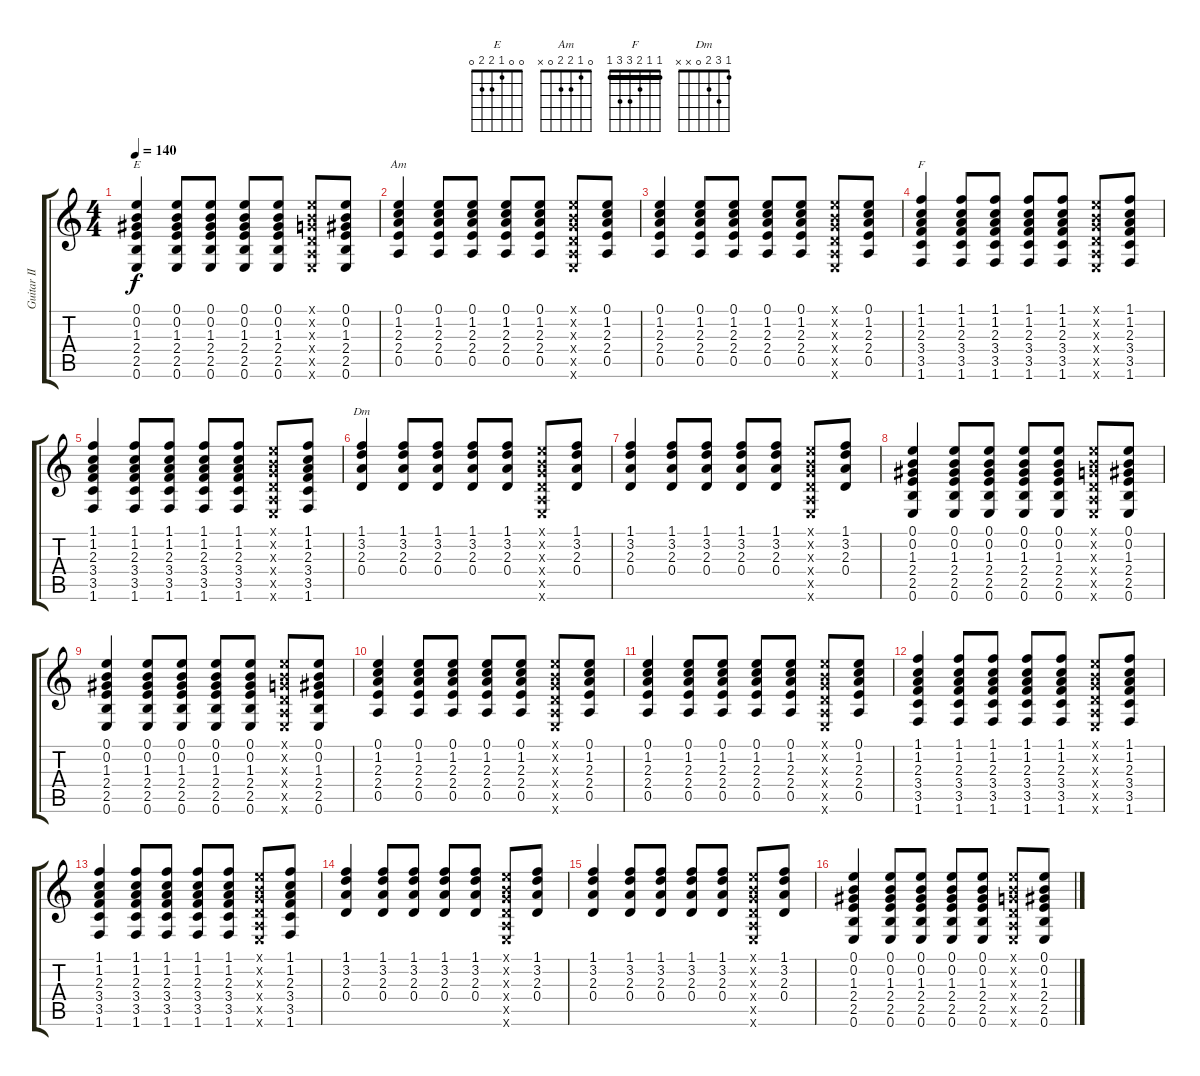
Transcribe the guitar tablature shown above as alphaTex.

\track ("Guitar II" "Guitar II") {instrument acousticguitarnylon}
\staff {score tabs}
\tuning (E4 B3 G3 D3 A2 E2) {hide}
\chord ("E" 0 0 1 2 2 0)
\chord ("Am" 0 1 2 2 0 x)
\chord ("F" 1 1 2 3 3 1) {barre 1}
\chord ("Dm" 1 3 2 0 x x)
\ts (4 4)
\tempo 140
\clef g2
\ks c
(0.1 0.2 1.3 2.4 2.5 0.6).4{ch "E" dy f} (0.1 0.2 1.3 2.4 2.5 0.6).8 (0.1 0.2 1.3 2.4 2.5 0.6).8 (0.1 0.2 1.3 2.4 2.5 0.6).8 (0.1 0.2 1.3 2.4 2.5 0.6).8 (0.1{x} 0.2{x} 0.3{x} 0.4{x} 0.5{x} 0.6{x}).8 (0.1 0.2 1.3 2.4 2.5 0.6).8 |
(0.1 1.2 2.3 2.4 0.5).4{ch "Am"} (0.1 1.2 2.3 2.4 0.5).8 (0.1 1.2 2.3 2.4 0.5).8 (0.1 1.2 2.3 2.4 0.5).8 (0.1 1.2 2.3 2.4 0.5).8 (0.1{x} 0.2{x} 0.3{x} 0.4{x} 0.5{x} 0.6{x}).8 (0.1 1.2 2.3 2.4 0.5).8 |
(0.1 1.2 2.3 2.4 0.5).4 (0.1 1.2 2.3 2.4 0.5).8 (0.1 1.2 2.3 2.4 0.5).8 (0.1 1.2 2.3 2.4 0.5).8 (0.1 1.2 2.3 2.4 0.5).8 (0.1{x} 0.2{x} 0.3{x} 0.4{x} 0.5{x} 0.6{x}).8 (0.1 1.2 2.3 2.4 0.5).8 |
(1.1 1.2 2.3 3.4 3.5 1.6).4{ch "F"} (1.1 1.2 2.3 3.4 3.5 1.6).8 (1.1 1.2 2.3 3.4 3.5 1.6).8 (1.1 1.2 2.3 3.4 3.5 1.6).8 (1.1 1.2 2.3 3.4 3.5 1.6).8 (0.1{x} 0.2{x} 0.3{x} 0.4{x} 0.5{x} 0.6{x}).8 (1.1 1.2 2.3 3.4 3.5 1.6).8 |
(1.1 1.2 2.3 3.4 3.5 1.6).4 (1.1 1.2 2.3 3.4 3.5 1.6).8 (1.1 1.2 2.3 3.4 3.5 1.6).8 (1.1 1.2 2.3 3.4 3.5 1.6).8 (1.1 1.2 2.3 3.4 3.5 1.6).8 (0.1{x} 0.2{x} 0.3{x} 0.4{x} 0.5{x} 0.6{x}).8 (1.1 1.2 2.3 3.4 3.5 1.6).8 |
(1.1 3.2 2.3 0.4).4{ch "Dm"} (1.1 3.2 2.3 0.4).8 (1.1 3.2 2.3 0.4).8 (1.1 3.2 2.3 0.4).8 (1.1 3.2 2.3 0.4).8 (0.1{x} 0.2{x} 0.3{x} 0.4{x} 0.5{x} 0.6{x}).8 (1.1 3.2 2.3 0.4).8 |
(1.1 3.2 2.3 0.4).4 (1.1 3.2 2.3 0.4).8 (1.1 3.2 2.3 0.4).8 (1.1 3.2 2.3 0.4).8 (1.1 3.2 2.3 0.4).8 (0.1{x} 0.2{x} 0.3{x} 0.4{x} 0.5{x} 0.6{x}).8 (1.1 3.2 2.3 0.4).8 |
(0.1 0.2 1.3 2.4 2.5 0.6).4 (0.1 0.2 1.3 2.4 2.5 0.6).8 (0.1 0.2 1.3 2.4 2.5 0.6).8 (0.1 0.2 1.3 2.4 2.5 0.6).8 (0.1 0.2 1.3 2.4 2.5 0.6).8 (0.1{x} 0.2{x} 0.3{x} 0.4{x} 0.5{x} 0.6{x}).8 (0.1 0.2 1.3 2.4 2.5 0.6).8 |
(0.1 0.2 1.3 2.4 2.5 0.6).4 (0.1 0.2 1.3 2.4 2.5 0.6).8 (0.1 0.2 1.3 2.4 2.5 0.6).8 (0.1 0.2 1.3 2.4 2.5 0.6).8 (0.1 0.2 1.3 2.4 2.5 0.6).8 (0.1{x} 0.2{x} 0.3{x} 0.4{x} 0.5{x} 0.6{x}).8 (0.1 0.2 1.3 2.4 2.5 0.6).8 |
(0.1 1.2 2.3 2.4 0.5).4 (0.1 1.2 2.3 2.4 0.5).8 (0.1 1.2 2.3 2.4 0.5).8 (0.1 1.2 2.3 2.4 0.5).8 (0.1 1.2 2.3 2.4 0.5).8 (0.1{x} 0.2{x} 0.3{x} 0.4{x} 0.5{x} 0.6{x}).8 (0.1 1.2 2.3 2.4 0.5).8 |
(0.1 1.2 2.3 2.4 0.5).4{volume 9} (0.1 1.2 2.3 2.4 0.5).8 (0.1 1.2 2.3 2.4 0.5).8 (0.1 1.2 2.3 2.4 0.5).8 (0.1 1.2 2.3 2.4 0.5).8 (0.1{x} 0.2{x} 0.3{x} 0.4{x} 0.5{x} 0.6{x}).8 (0.1 1.2 2.3 2.4 0.5).8 |
(1.1 1.2 2.3 3.4 3.5 1.6).4{volume 9} (1.1 1.2 2.3 3.4 3.5 1.6).8 (1.1 1.2 2.3 3.4 3.5 1.6).8 (1.1 1.2 2.3 3.4 3.5 1.6).8 (1.1 1.2 2.3 3.4 3.5 1.6).8 (0.1{x} 0.2{x} 0.3{x} 0.4{x} 0.5{x} 0.6{x}).8 (1.1 1.2 2.3 3.4 3.5 1.6).8 |
(1.1 1.2 2.3 3.4 3.5 1.6).4{volume 9} (1.1 1.2 2.3 3.4 3.5 1.6).8 (1.1 1.2 2.3 3.4 3.5 1.6).8 (1.1 1.2 2.3 3.4 3.5 1.6).8 (1.1 1.2 2.3 3.4 3.5 1.6).8 (0.1{x} 0.2{x} 0.3{x} 0.4{x} 0.5{x} 0.6{x}).8 (1.1 1.2 2.3 3.4 3.5 1.6).8 |
(1.1 3.2 2.3 0.4).4{volume 9} (1.1 3.2 2.3 0.4).8 (1.1 3.2 2.3 0.4).8 (1.1 3.2 2.3 0.4).8 (1.1 3.2 2.3 0.4).8 (0.1{x} 0.2{x} 0.3{x} 0.4{x} 0.5{x} 0.6{x}).8 (1.1 3.2 2.3 0.4).8 |
(1.1 3.2 2.3 0.4).4{volume 9} (1.1 3.2 2.3 0.4).8 (1.1 3.2 2.3 0.4).8 (1.1 3.2 2.3 0.4).8 (1.1 3.2 2.3 0.4).8 (0.1{x} 0.2{x} 0.3{x} 0.4{x} 0.5{x} 0.6{x}).8 (1.1 3.2 2.3 0.4).8 |
(0.1 0.2 1.3 2.4 2.5 0.6).4{volume 9} (0.1 0.2 1.3 2.4 2.5 0.6).8 (0.1 0.2 1.3 2.4 2.5 0.6).8 (0.1 0.2 1.3 2.4 2.5 0.6).8 (0.1 0.2 1.3 2.4 2.5 0.6).8 (0.1{x} 0.2{x} 0.3{x} 0.4{x} 0.5{x} 0.6{x}).8 (0.1 0.2 1.3 2.4 2.5 0.6).8
